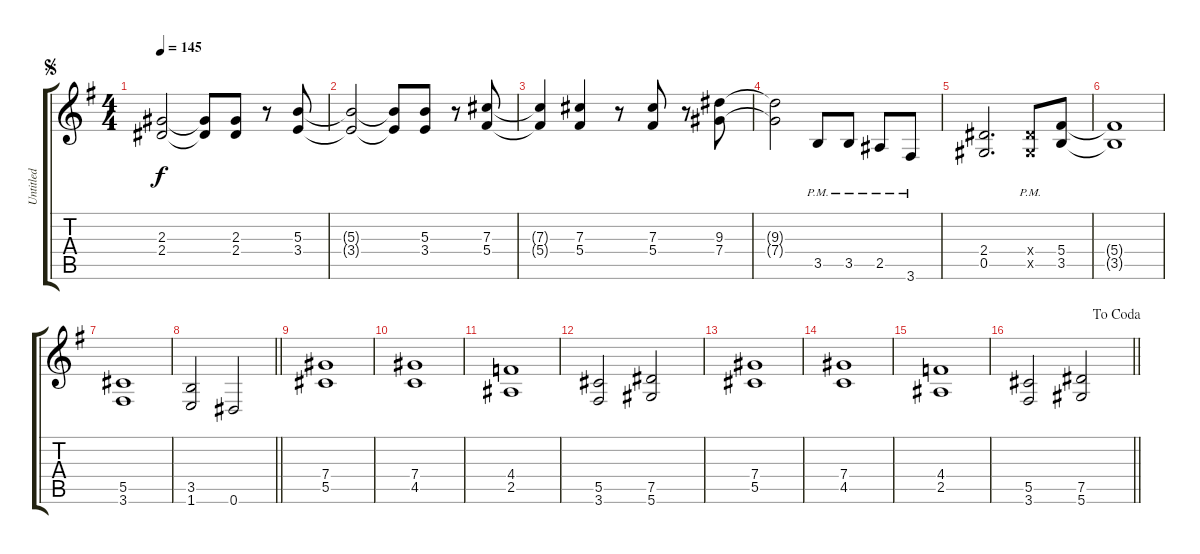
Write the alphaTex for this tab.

\track ("Untitled" "Untitled") {instrument overdrivenguitar}
\staff {score tabs}
\tuning (Eb4 Bb3 Gb3 Db3 Ab2 Eb2) {hide}
\ts (4 4)
\jump segno
\tempo 145
\clef g2
\ks g
(2.3 2.4).2{dy f} (2.3{t} 2.4{t}).8 (2.3 2.4).8 r.8 (5.3 3.4).8 |
(5.3{t} 3.4{t}).2 (5.3{t} 3.4{t}).8 (5.3 3.4).8 r.8 (7.3 5.4).8 |
(7.3{t} 5.4{t}).4 (7.3 5.4).4 r.8 (7.3 5.4).8 r.8 (9.3 7.4).8 |
(9.3{t} 7.4{t}).2 3.5{pm}.8 3.5{pm}.8 2.5{pm}.8 3.6{pm}.8 |
(2.4 0.5).2{d} (2.4{pm x} 0.5{pm x}).8 (5.4 3.5).8 |
(5.4{t} 3.5{t}).1 |
(5.5 3.6).1 |
\barLineRight lightlight
(3.5 1.6).2 0.6.2 |
(7.4 5.5).1 |
(7.4 4.5).1 |
(4.4 2.5).1 |
(5.5 3.6).2 (7.5 5.6).2 |
(7.4 5.5).1 |
(7.4 4.5).1 |
(4.4 2.5).1 |
\jump dacoda
\barLineRight lightlight
(5.5 3.6).2 (7.5 5.6).2
